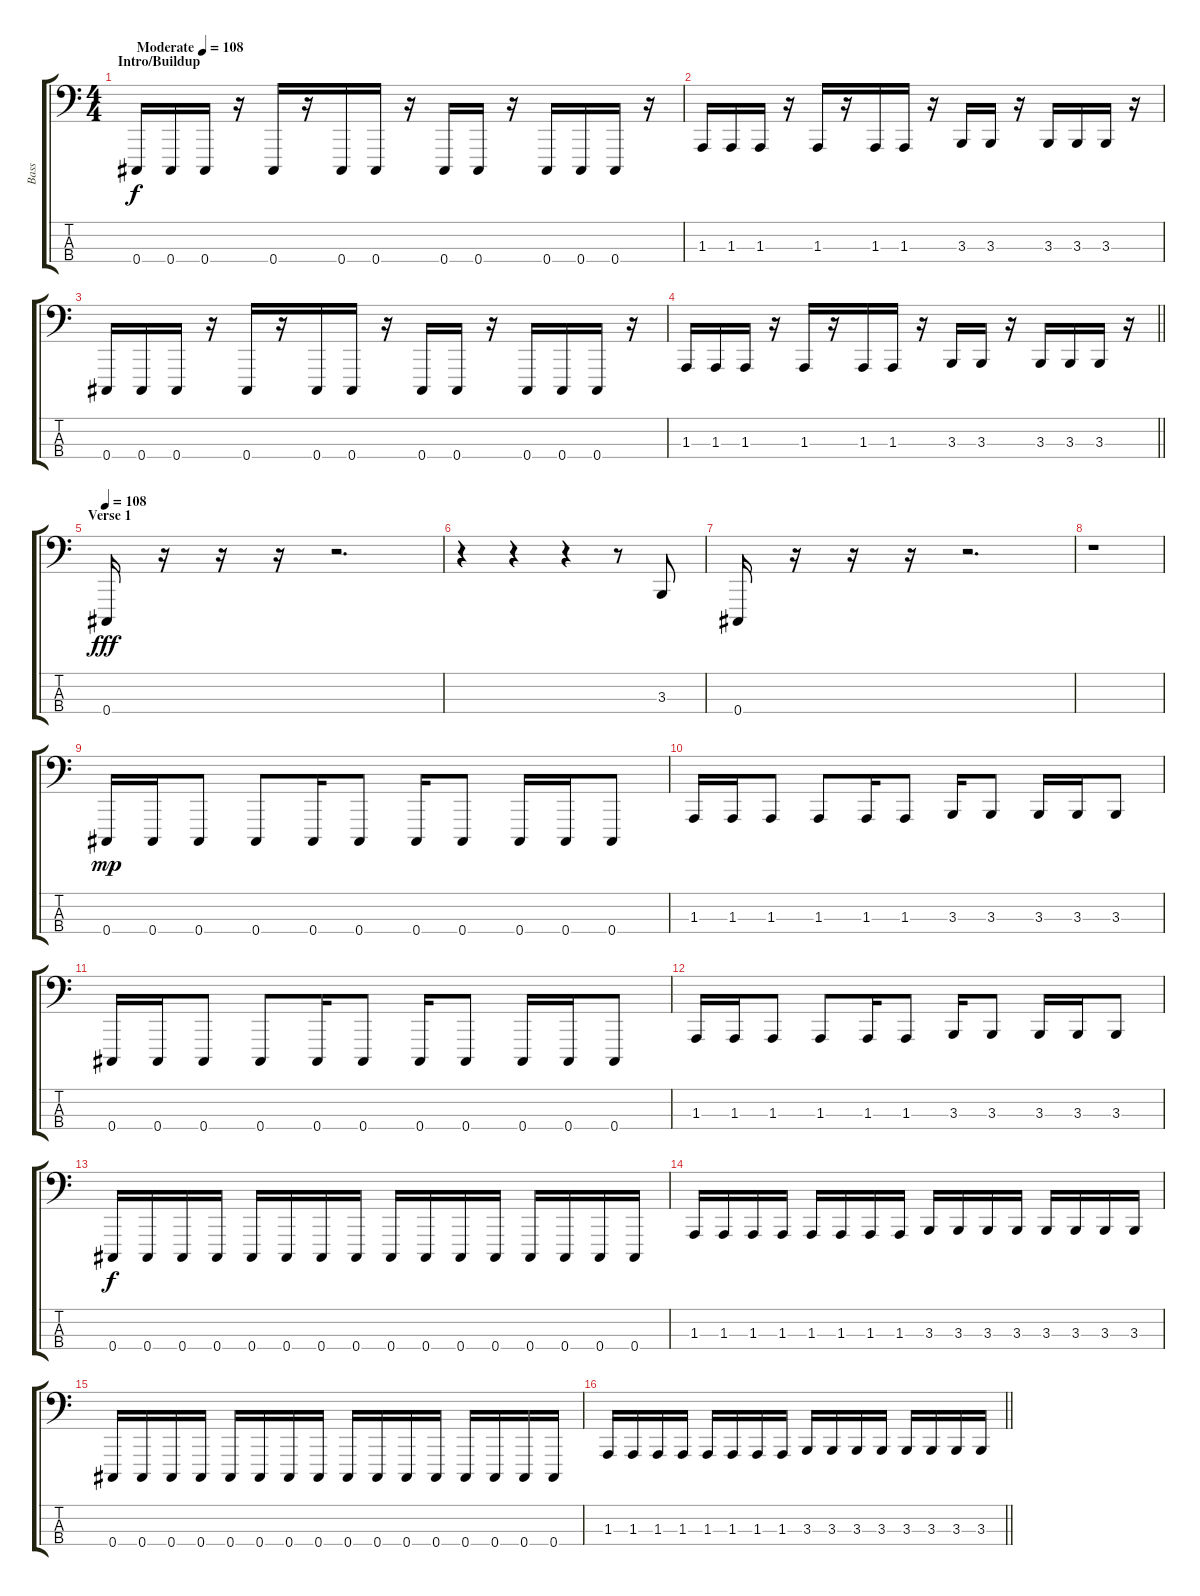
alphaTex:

\track ("Bass" "Bass") {instrument altosax}
\staff {score tabs}
\tuning (Gb2 Db2 Ab1 Db1) {hide}
\ts (4 4)
\section ("" "Intro/Buildup")
\tempo (108 "Moderate")
\tempo 104
\tempo (108 "Moderate")
\clef f4
\ks c
0.4.16{dy f volume 13 instrument electricbasspick} 0.4.16 0.4.16 r.16 0.4.16 r.16 0.4.16 0.4.16 r.16 0.4.16 0.4.16 r.16 0.4.16 0.4.16 0.4.16 r.16 |
1.3.16 1.3.16 1.3.16 r.16 1.3.16 r.16 1.3.16 1.3.16 r.16 3.3.16 3.3.16 r.16 3.3.16 3.3.16 3.3.16 r.16 |
0.4.16 0.4.16 0.4.16 r.16 0.4.16 r.16 0.4.16 0.4.16 r.16 0.4.16 0.4.16 r.16 0.4.16 0.4.16 0.4.16 r.16 |
\barLineRight lightlight
1.3.16 1.3.16 1.3.16 r.16 1.3.16 r.16 1.3.16 1.3.16 r.16 3.3.16 3.3.16 r.16 3.3.16 3.3.16 3.3.16 r.16 |
\section ("" "Verse 1")
\tempo 108
0.4.16{dy fff volume 14} r.16 r.16 r.16 r.2{d} |
r.4 r.4 r.4 r.8 3.3.8 |
0.4.16 r.16 r.16 r.16 r.2{d} |
r.1 |
0.4.16{dy mp} 0.4.16 0.4.8 0.4.8 0.4.16 0.4.8 0.4.16 0.4.8 0.4.16 0.4.16 0.4.8 |
1.3.16 1.3.16 1.3.8 1.3.8 1.3.16 1.3.8 3.3.16 3.3.8 3.3.16 3.3.16 3.3.8 |
0.4.16 0.4.16 0.4.8 0.4.8 0.4.16 0.4.8 0.4.16 0.4.8 0.4.16 0.4.16 0.4.8 |
1.3.16 1.3.16 1.3.8 1.3.8 1.3.16 1.3.8 3.3.16 3.3.8 3.3.16 3.3.16 3.3.8 |
0.4.16{dy f} 0.4.16 0.4.16 0.4.16 0.4.16 0.4.16 0.4.16 0.4.16 0.4.16 0.4.16 0.4.16 0.4.16 0.4.16 0.4.16 0.4.16 0.4.16 |
1.3.16 1.3.16 1.3.16 1.3.16 1.3.16 1.3.16 1.3.16 1.3.16 3.3.16 3.3.16 3.3.16 3.3.16 3.3.16 3.3.16 3.3.16 3.3.16 |
0.4.16 0.4.16 0.4.16 0.4.16 0.4.16 0.4.16 0.4.16 0.4.16 0.4.16 0.4.16 0.4.16 0.4.16 0.4.16 0.4.16 0.4.16 0.4.16 |
\barLineRight lightlight
1.3.16 1.3.16 1.3.16 1.3.16 1.3.16 1.3.16 1.3.16 1.3.16 3.3.16 3.3.16 3.3.16 3.3.16 3.3.16 3.3.16 3.3.16 3.3.16
